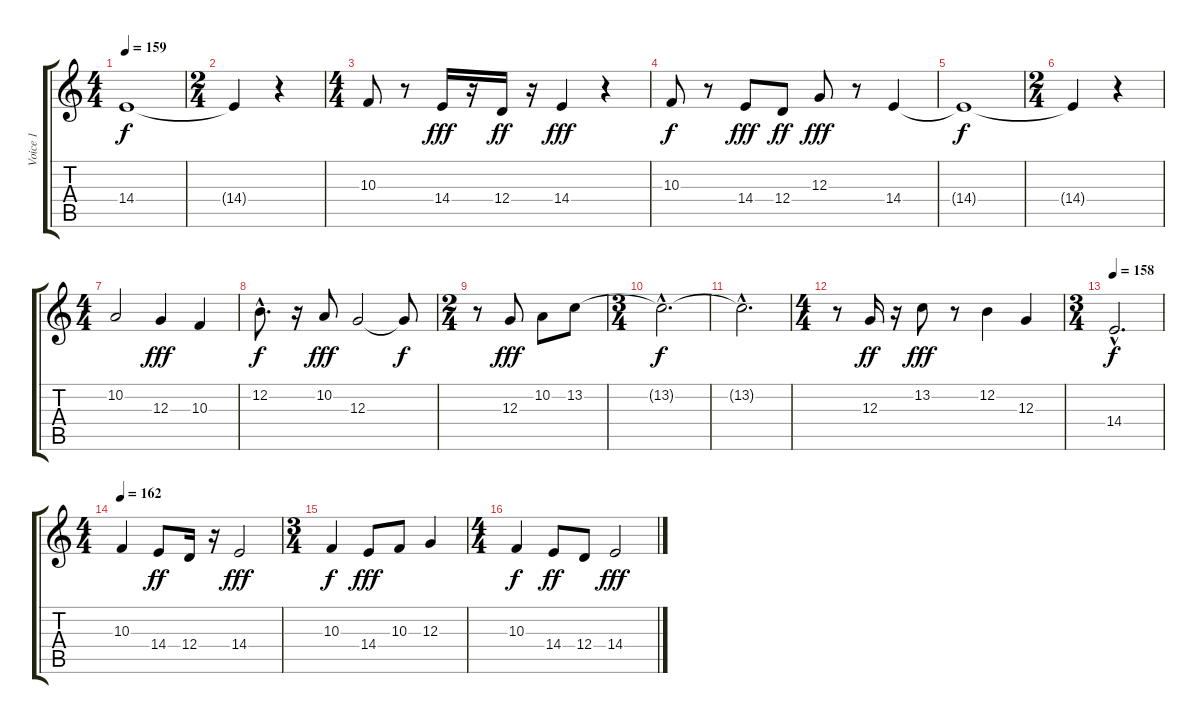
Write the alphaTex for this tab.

\track ("Voice 1" "Voice 1") {instrument choiraahs}
\staff {score tabs}
\tuning (E4 B3 G3 D3 A2 E2) {hide}
\ts (4 4)
\tempo 159
\clef g2
\ks c
14.4{t}.1{dy f} |
\ts (2 4)
14.4{t}.4 r.4 |
\ts (4 4)
10.3.8 r.8 14.4.16{dy fff} r.16 12.4.16{dy ff} r.16 14.4.4{dy fff} r.4 |
10.3.8{dy f} r.8 14.4.8{dy fff} 12.4.8{dy ff} 12.3.8{dy fff} r.8 14.4.4 |
14.4{t}.1{dy f} |
\ts (2 4)
14.4{t}.4 r.4 |
\ts (4 4)
10.2.2 12.3.4{dy fff} 10.3.4 |
12.2{hac}.8{d dy f} r.16 10.2.8{dy fff} 12.3.2 12.3{t}.8{dy f} |
\ts (2 4)
r.8 12.3.8{dy fff} 10.2.8 13.2.8 |
\ts (3 4)
13.2{hac t}.2{d dy f} |
13.2{hac t}.2{d} |
\ts (4 4)
r.8 12.3.16{dy ff} r.16 13.2.8{dy fff} r.8 12.2.4 12.3.4 |
\ts (3 4)
\tempo 158
14.4{hac}.2{d dy f} |
\ts (4 4)
\tempo 162
10.3.4 14.4.8{dy ff} 12.4.16 r.16 14.4.2{dy fff} |
\ts (3 4)
10.3.4{dy f} 14.4.8{dy fff} 10.3.8 12.3.4 |
\ts (4 4)
10.3.4{dy f} 14.4.8{dy ff} 12.4.8 14.4.2{dy fff}
